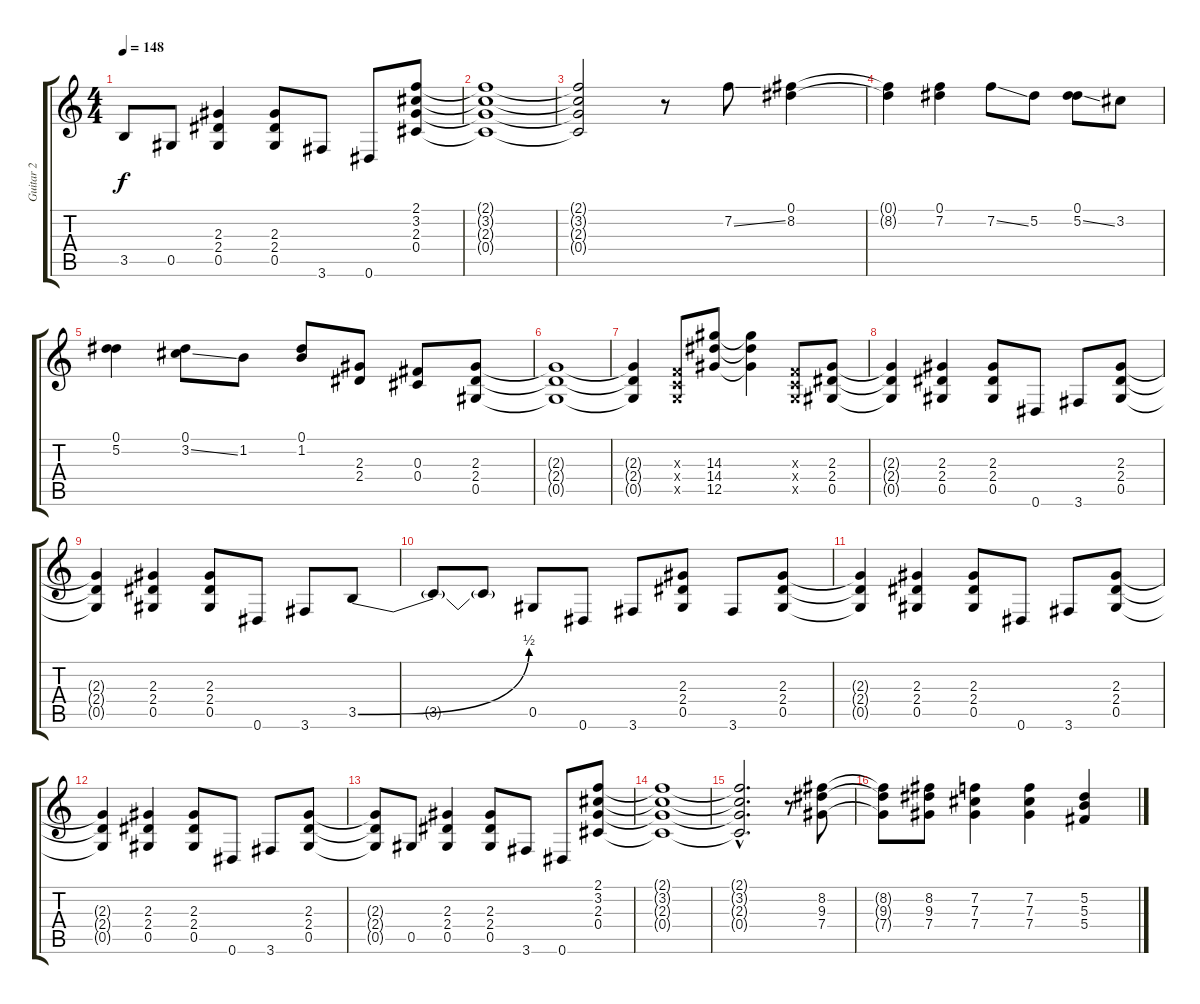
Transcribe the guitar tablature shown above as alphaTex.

\track ("Guitar 2" "Guitar 2") {instrument overdrivenguitar}
\staff {score tabs}
\tuning (Eb4 Bb3 Gb3 Db3 Ab2 Eb2) {hide}
\ts (4 4)
\tempo 148
\clef g2
\ks c
3.5{t}.8{dy f} 0.5.8 (2.3 2.4 0.5).4 (2.3 2.4 0.5).8 3.6.8 0.6.8 (2.1 3.2 2.3 0.4).8 |
(2.1{t} 3.2{t} 2.3{t} 0.4{t}).1 |
(2.1{t} 3.2{t} 2.3{t} 0.4{t}).2 r.8 7.2{ss}.8 (0.1 8.2).4 |
(0.1{t} 8.2{t}).4 (0.1 7.2).4 7.2{ss}.8 5.2.8 (0.1 5.2{ss}).8 3.2.8 |
(0.1 5.2).4 (0.1 3.2{ss}).8 1.2.8 (0.1 1.2).8 (2.3 2.4).8 (0.3 0.4).8 (2.3 2.4 0.5).8 |
(2.3{t} 2.4{t} 0.5{t}).1 |
(2.3{t} 2.4{t} 0.5{t}).4 (-1.3{x} -1.4{x} -1.5{x}).8 (14.3 14.4 12.5).8 (14.3{t} 14.4{t} 12.5{t}).4 (-1.3{x} -1.4{x} -1.5{x}).8 (2.3 2.4 0.5).8 |
(2.3{t} 2.4{t} 0.5{t}).4 (2.3 2.4 0.5).4 (2.3 2.4 0.5).8 0.6.8 3.6.8 (2.3 2.4 0.5).8 |
(2.3{t} 2.4{t} 0.5{t}).4 (2.3 2.4 0.5).4 (2.3 2.4 0.5).8 0.6.8 3.6.8 3.5{be (bend 0 0 60 2)}.8 |
3.5{t}.8 3.5{t}.8 0.5.8 0.6.8 3.6.8 (2.3 2.4 0.5).8 3.6.8 (2.3 2.4 0.5).8 |
(2.3{t} 2.4{t} 0.5{t}).4 (2.3 2.4 0.5).4 (2.3 2.4 0.5).8 0.6.8 3.6.8 (2.3 2.4 0.5).8 |
(2.3{t} 2.4{t} 0.5{t}).4 (2.3 2.4 0.5).4 (2.3 2.4 0.5).8 0.6.8 3.6.8 (2.3 2.4 0.5).8 |
(2.3{t} 2.4{t} 0.5{t}).8 0.5.8 (2.3 2.4 0.5).4 (2.3 2.4 0.5).8 3.6.8 0.6.8 (2.1 3.2 2.3 0.4).8 |
(2.1{t} 3.2{t} 2.3{t} 0.4{t}).1 |
(2.1{hac t} 3.2{hac t} 2.3{hac t} 0.4{hac t}).2{d} r.8 (8.2 9.3 7.4).8 |
(8.2{t} 9.3{t} 7.4{t}).8 (8.2 9.3 7.4).8 (7.2 7.3 7.4).4 (7.2 7.3 7.4).4 (5.2 5.3 5.4).4
